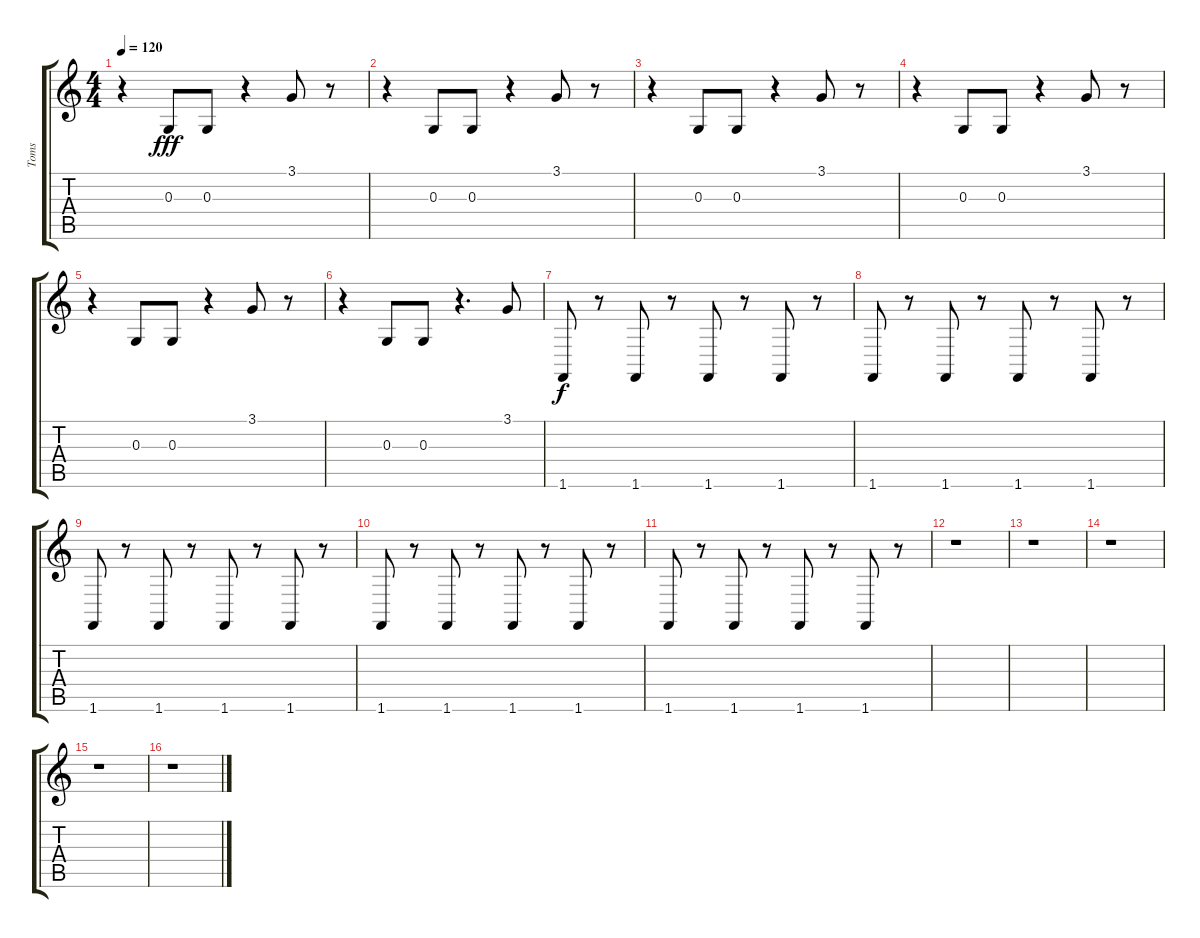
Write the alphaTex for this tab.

\track ("Toms     " "Toms     ") {instrument melodictom}
\staff {score tabs}
\tuning (E4 B3 G3 D3 A2 E2) {hide}
\ts (4 4)
\tempo 120
\clef g2
\ks c
r.4{dy f} 0.3.8{dy fff} 0.3.8 r.4 3.1.8 r.8 |
r.4 0.3.8 0.3.8 r.4 3.1.8 r.8 |
r.4 0.3.8 0.3.8 r.4 3.1.8 r.8 |
r.4 0.3.8 0.3.8 r.4 3.1.8 r.8 |
r.4 0.3.8 0.3.8 r.4 3.1.8 r.8 |
r.4 0.3.8 0.3.8 r.4{d} 3.1.8 |
1.6.8{dy f} r.8 1.6.8 r.8 1.6.8 r.8 1.6.8 r.8 |
1.6.8 r.8 1.6.8 r.8 1.6.8 r.8 1.6.8 r.8 |
1.6.8 r.8 1.6.8 r.8 1.6.8 r.8 1.6.8 r.8 |
1.6.8 r.8 1.6.8 r.8 1.6.8 r.8 1.6.8 r.8 |
1.6.8 r.8 1.6.8 r.8 1.6.8 r.8 1.6.8 r.8 |
r.1 |
r.1 |
r.1 |
r.1 |
r.1
